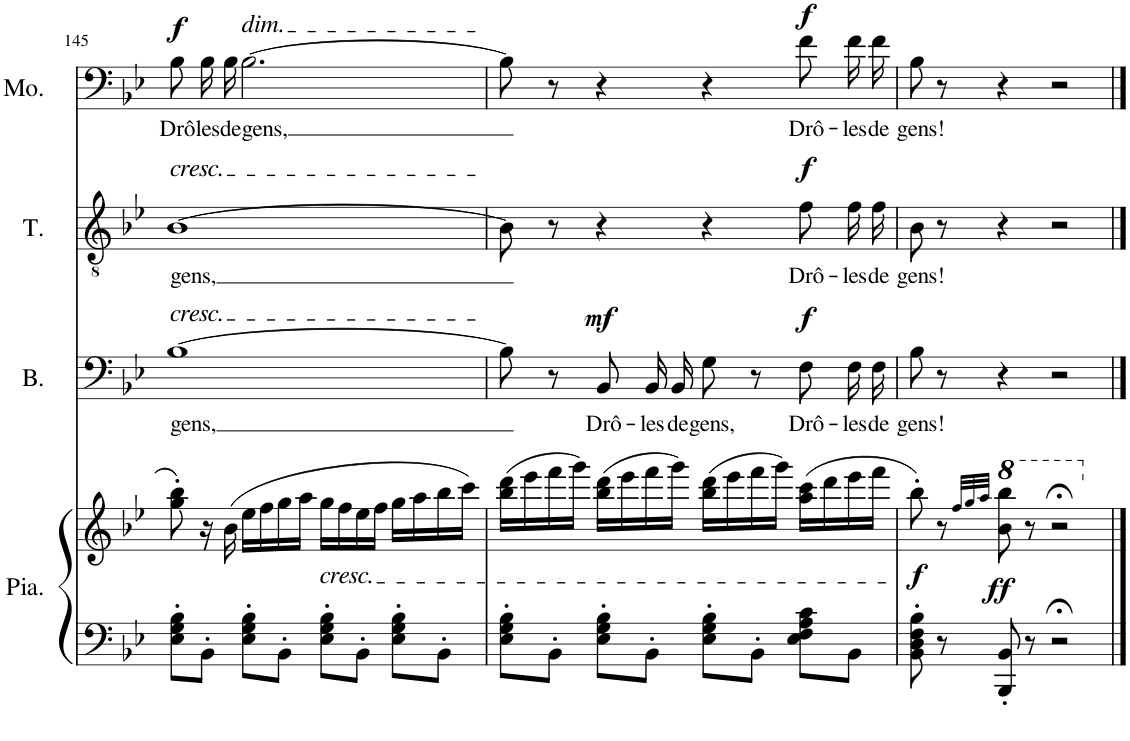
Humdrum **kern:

**kern	**kern	**dynam	**kern	**text	**dynam	**kern	**text	**dynam	**kern	**text	**dynam
*part4	*part4	*part4	*part3	*part3	*part3	*part2	*part2	*part2	*part1	*part1	*part1
*staff5	*staff4	*staff4/5	*staff3	*staff3	*staff3	*staff2	*staff2	*staff2	*staff1	*staff1	*staff1
*I"Piano	*	*	*I"Bass	*	*	*I"Ténor	*	*	*I"Morales	*	*
*I'Pia.	*	*	*I'B.	*	*	*I'T.	*	*	*I'Mo.	*	*
!!LO:PB:g=z
*clefF4	*clefG2	*	*clefF4	*	*	*clefGv2	*	*	*clefF4	*	*
*k[b-e-]	*k[b-e-]	*	*k[b-e-]	*	*	*k[b-e-]	*	*	*k[b-e-]	*	*
*M4/4	*M4/4	*	*M4/4	*	*	*M4/4	*	*	*M4/4	*	*
=145	=145	=145	=145	=145	=145	=145	=145	=145	=145	=145	=145
!	!	!	!	!	!	!LO:TX:a:i:t=cresc.	!	!	!	!	!
!	!	!	!LO:TX:a:i:t=cresc.	!	!	!	!	!	!	!	!
!	!	!	!	!LO:LY:b	!	!	!LO:LY:b	!	!	!LO:LY:b	!LO:DY:a
8E-\' 8G\' 8B-\'L	8gg\' 8bb-\'	.	[1B-	gens,	.	[1B-	gens,	.	8B-\L	Drô-	f
!	!	!	!	!	!	!	!	!	!	!LO:LY:b	!
8BB-'\J	16r	.	.	.	.	.	.	.	16B-\L	-les	.
!	!	!	!	!	!	!	!	!	!	!LO:LY:b	!
.	(16b-\	.	.	.	.	.	.	.	16B-\JJ	de	.
!	!	!	!	!	!	!	!	!	!LO:TX:a:i:t=dim.	!	!
!	!	!	!	!	!	!	!	!	!	!LO:LY:b	!
8E-\' 8G\' 8B-\'L	16ee-\LL	.	.	.	.	.	.	.	[2.B-\	gens,	.
.	16ff\	.	.	.	.	.	.	.	.	.	.
8BB-'\J	16gg\	.	.	.	.	.	.	.	.	.	.
.	16aa\JJ	.	.	.	.	.	.	.	.	.	.
!	!LO:TX:b:i:t=cresc.	!	!	!	!	!	!	!	!	!	!
8E-\' 8G\' 8B-\'L	16gg\LL	.	.	.	.	.	.	.	.	.	.
.	16ff\	.	.	.	.	.	.	.	.	.	.
8BB-'\J	16ee-\	.	.	.	.	.	.	.	.	.	.
.	16ff\JJ	.	.	.	.	.	.	.	.	.	.
8E-\' 8G\' 8B-\'L	16gg\LL	.	.	.	.	.	.	.	.	.	.
.	16aa\	.	.	.	.	.	.	.	.	.	.
8BB-'\J	16bb-\	.	.	.	.	.	.	.	.	.	.
.	16ccc\JJ)	.	.	.	.	.	.	.	.	.	.
=146	=146	=146	=146	=146	=146	=146	=146	=146	=146	=146	=146
8E-\' 8G\' 8B-\'L	(16bb-\ 16ddd\LL	.	8B-\]	.	.	8B-\]	.	.	8B-\]	.	.
.	16eee-\	.	.	.	.	.	.	.	.	.	.
8BB-'\J	16fff\	.	8r	.	.	8r	.	.	8r	.	.
.	16ggg\JJ)	.	.	.	.	.	.	.	.	.	.
!	!	!	!	!LO:LY:b	!LO:DY:a	!	!	!	!	!	!
8E-\' 8G\' 8B-\'L	(16bb-\ 16ddd\LL	.	8BB-/L	Drô-	mf	4r	.	.	4r	.	.
.	16eee-\	.	.	.	.	.	.	.	.	.	.
!	!	!	!	!LO:LY:b	!	!	!	!	!	!	!
8BB-'\J	16fff\	.	16BB-/L	-les	.	.	.	.	.	.	.
!	!	!	!	!LO:LY:b	!	!	!	!	!	!	!
.	16ggg\JJ)	.	16BB-/JJ	de	.	.	.	.	.	.	.
!	!	!	!	!LO:LY:b	!	!	!	!	!	!	!
8E-\' 8G\' 8B-\'L	(16bb-\ 16ddd\LL	.	8G\	gens,	.	4r	.	.	4r	.	.
.	16eee-\	.	.	.	.	.	.	.	.	.	.
8BB-'\J	16fff\	.	8r	.	.	.	.	.	.	.	.
.	16ggg\JJ)	.	.	.	.	.	.	.	.	.	.
!	!	!	!	!LO:LY:b	!LO:DY:a	!	!LO:LY:b	!LO:DY:a	!	!LO:LY:b	!LO:DY:a
8E-\ 8F\ 8A\ 8c\L	(16aa\ 16ccc\LL	.	8F\L	Drô-	f	8f\L	Drô-	f	8f\L	Drô-	f
.	16ddd\	.	.	.	.	.	.	.	.	.	.
!	!	!	!	!LO:LY:b	!	!	!LO:LY:b	!	!	!LO:LY:b	!
8BB-\J	16eee-\	.	16F\L	-les	.	16f\L	-les	.	16f\L	-les	.
!	!	!	!	!LO:LY:b	!	!	!LO:LY:b	!	!	!LO:LY:b	!
.	16fff\JJ	.	16F\JJ	de	.	16f\JJ	de	.	16f\JJ	de	.
=147	=147	=147	=147	=147	=147	=147	=147	=147	=147	=147	=147
!	!	!LO:DY:b	!	!LO:LY:b	!	!	!LO:LY:b	!	!	!LO:LY:b	!
8BB-\' 8D\' 8F\' 8B-\'	8bb-'\)	f	8B-\	gens!	.	8B-\	gens!	.	8B-\	gens!	.
8r	8r	.	8r	.	.	8r	.	.	8r	.	.
.	32qfff/LLL	.	.	.	.	.	.	.	.	.	.
.	32qggg/	.	.	.	.	.	.	.	.	.	.
.	32qaaa/JJJ	.	.	.	.	.	.	.	.	.	.
!	!	!LO:DY:b	!	!	!	!	!	!	!	!	!
8BBB-/' 8BB-/'	8bb-\ 8bbb-\	ff	4r	.	.	4r	.	.	4r	.	.
8r	8r	.	.	.	.	.	.	.	.	.	.
2r;<	2r;<	.	2r	.	.	2r	.	.	2r	.	.
==	==	==	==	==	==	==	==	==	==	==	==
*-	*-	*-	*-	*-	*-	*-	*-	*-	*-	*-	*-
